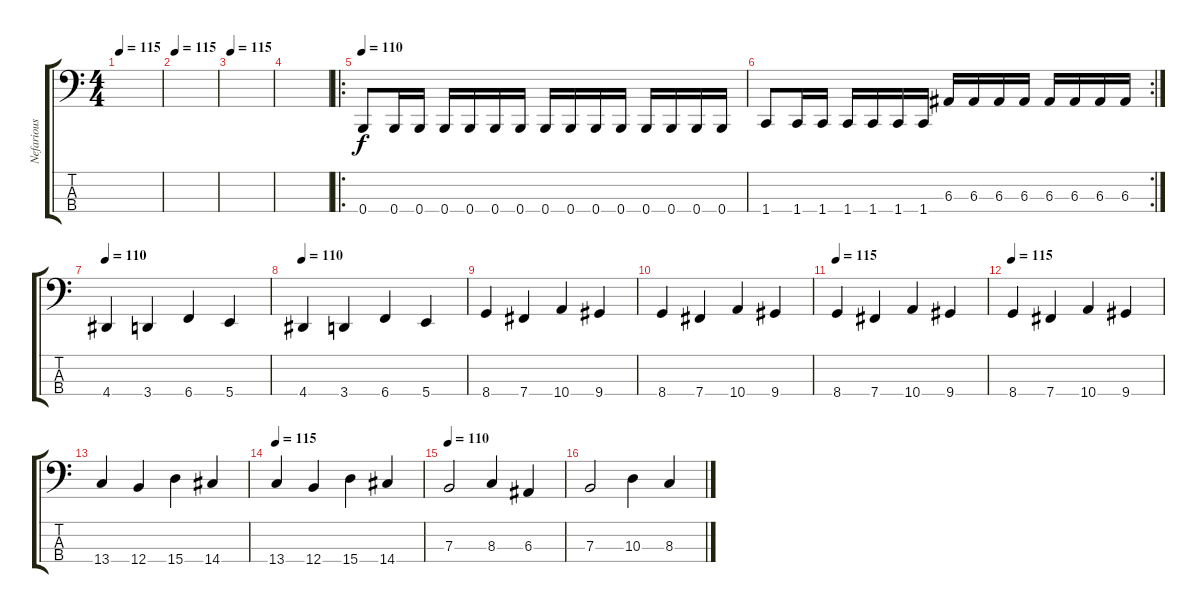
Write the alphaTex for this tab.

\track ("Nefarious" "Nefarious") {instrument electricbasspick}
\staff {score tabs}
\tuning (D2 A1 E1 B0) {hide}
\ts (4 4)
\tempo 110
\tempo 115
\clef f4
\ks c
|
\tempo 115
|
\tempo 110
\tempo 115
|
|
\ro
\tempo 110
0.4.8 0.4.16 0.4.16 0.4.16 0.4.16 0.4.16 0.4.16 0.4.16 0.4.16 0.4.16 0.4.16 0.4.16 0.4.16 0.4.16 0.4.16 |
\rc 2
1.4.8 1.4.16 1.4.16 1.4.16 1.4.16 1.4.16 1.4.16 6.3.16 6.3.16 6.3.16 6.3.16 6.3.16 6.3.16 6.3.16 6.3.16 |
\tempo 115
\tempo 110
4.4.4 3.4.4 6.4.4 5.4.4 |
\tempo 110
4.4.4 3.4.4 6.4.4 5.4.4 |
8.4.4 7.4.4 10.4.4 9.4.4 |
8.4.4 7.4.4 10.4.4 9.4.4 |
\tempo 115
8.4.4 7.4.4 10.4.4 9.4.4 |
\tempo 115
8.4.4 7.4.4 10.4.4 9.4.4 |
13.4.4 12.4.4 15.4.4 14.4.4 |
\tempo 115
13.4.4 12.4.4 15.4.4 14.4.4 |
\tempo 110
7.3.2 8.3.4 6.3.4 |
7.3.2 10.3.4 8.3.4
